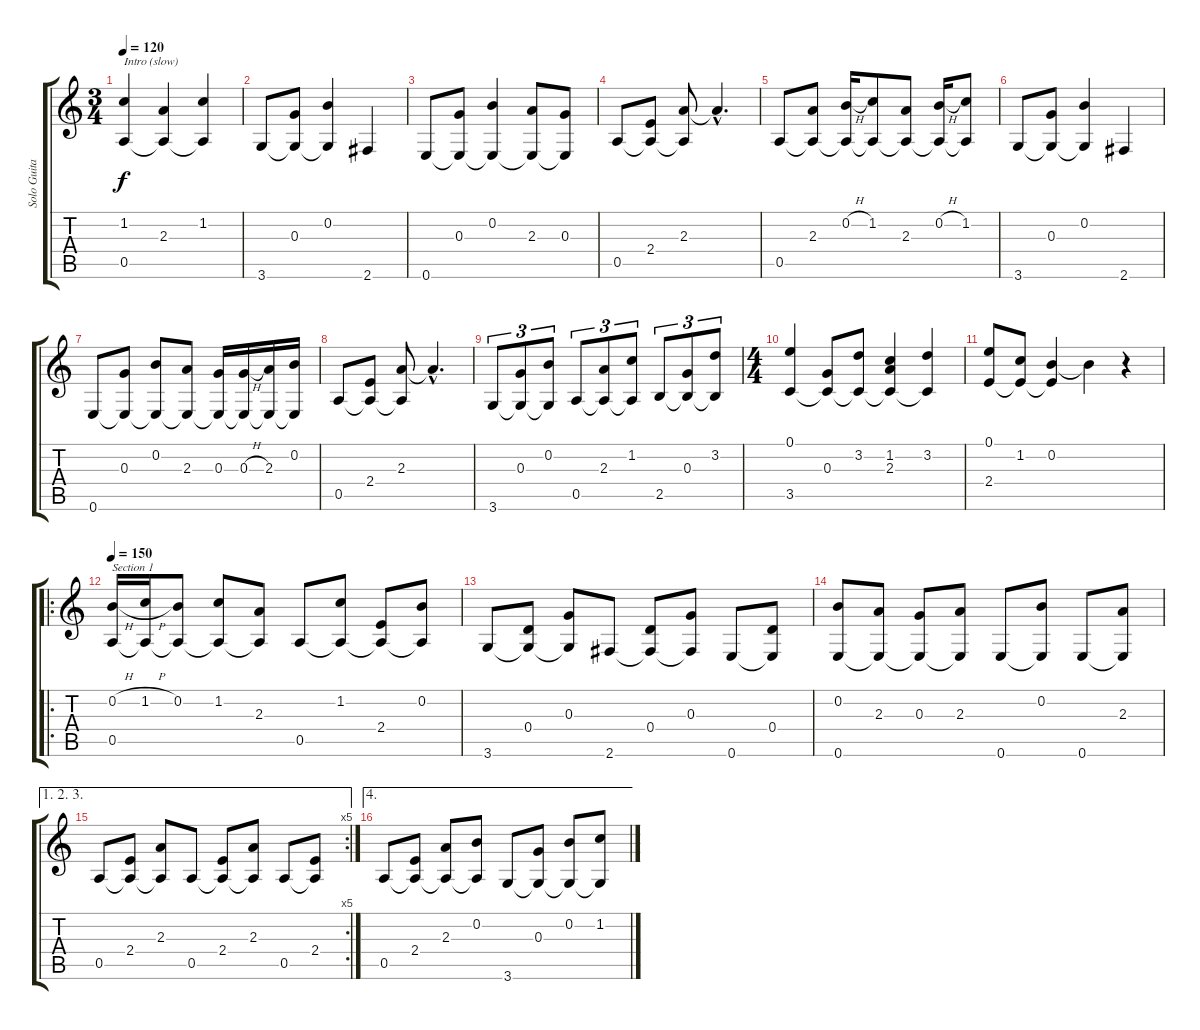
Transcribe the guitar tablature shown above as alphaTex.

\track ("Solo Guitar" "Solo Guita") {instrument acousticguitarnylon}
\staff {score tabs}
\tuning (E4 B3 G3 D3 A2 E2) {hide}
\ts (3 4)
\tempo 120
\clef g2
\ks c
(1.2 0.5).4{txt "Intro (slow)" dy f instrument acousticguitarnylon} (2.3 0.5{t}).4 (1.2 0.5{t}).4 |
3.6.8 (0.3 3.6{t}).8 (0.2 3.6{t}).4 2.6.4 |
0.6.8 (0.3 0.6{t}).8 (0.2 0.6{t}).4 (2.3 0.6{t}).8 (0.3 0.6{t}).8 |
0.5.8 (2.4 0.5{t}).8 (2.3 0.5{t}).8 2.3{hac t}.4{d} |
0.5.8 (2.3 0.5{t}).8 (0.2{h} 0.5{t}).16 (1.2 0.5{t}).8 (2.3 0.5{t}).8 (0.2{h} 0.5{t}).16 (1.2 0.5{t}).8 |
3.6.8 (0.3 3.6{t}).8 (0.2 3.6{t}).4 2.6.4 |
0.6.8 (0.3 0.6{t}).8 (0.2 0.6{t}).8 (2.3 0.6{t}).8 (0.3 0.6{t}).16 (0.3{h} 0.6{t}).16 (2.3 0.6{t}).16 (0.2 0.6{t}).16 |
0.5.8 (2.4 0.5{t}).8 (2.3 0.5{t}).8 2.3{hac t}.4{d} |
3.6.8{tu (3 2)} (0.3 3.6{t}).8{tu (3 2)} (0.2 3.6{t}).8{tu (3 2)} 0.5.8{tu (3 2)} (2.3 0.5{t}).8{tu (3 2)} (1.2 0.5{t}).8{tu (3 2)} 2.5.8{tu (3 2)} (0.3 2.5{t}).8{tu (3 2)} (3.2 2.5{t}).8{tu (3 2)} |
\ts (4 4)
(0.1 3.5).4 (0.3 3.5{t}).8 (3.2 3.5{t}).8 (1.2 2.3 3.5{t}).4 (3.2 3.5{t}).4 |
(0.1 2.4).8 (1.2 2.4{t}).8 (0.2 2.4{t}).4 0.2{t}.4 r.4 |
\ro
\tempo 150
(0.2{h} 0.5).16{txt "Section 1"} (1.2{h} 0.5{t}).16 (0.2 0.5{t}).8 (1.2 0.5{t}).8 (2.3 0.5{t}).8 0.5.8 (1.2 0.5{t}).8 (2.4 0.5{t}).8 (0.2 0.5{t}).8 |
3.6.8 (0.4 3.6{t}).8 (0.3 3.6{t}).8 2.6.8 (0.4 2.6{t}).8 (0.3 2.6{t}).8 0.6.8 (0.4 0.6{t}).8 |
(0.2 0.6).8 (2.3 0.6{t}).8 (0.3 0.6{t}).8 (2.3 0.6{t}).8 0.6.8 (0.2 0.6{t}).8 0.6.8 (2.3 0.6{t}).8 |
\ae (1 2 3)
\rc 5
0.5.8 (2.4 0.5{t}).8 (2.3 0.5{t}).8 0.5.8 (2.4 0.5{t}).8 (2.3 0.5{t}).8 0.5.8 (2.4 0.5{t}).8 |
\ae 4
0.5.8 (2.4 0.5{t}).8 (2.3 0.5{t}).8 (0.2 0.5{t}).8 3.6.8 (0.3 3.6{t}).8 (0.2 3.6{t}).8 (1.2 3.6{t}).8
